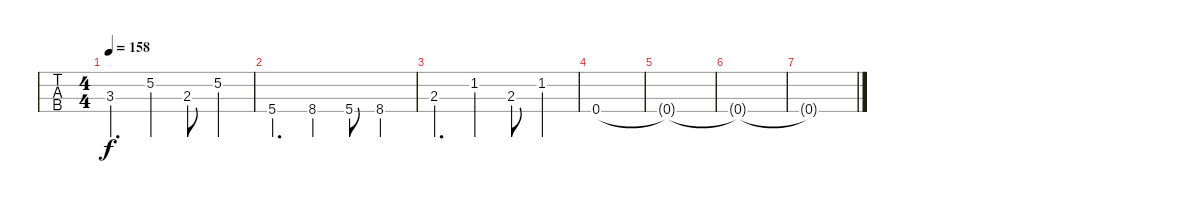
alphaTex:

\track ("   " "   ") {instrument electricbassfinger}
\staff {tabs}
\tuning (F2 C2 G1 D1) {hide}
\ts (4 4)
\tempo 158
\clef f4
\ks c
3.3.4{d dy f} 5.2.4 2.3.8 5.2.4 |
5.4.4{d} 8.4.4 5.4.8 8.4.4 |
2.3.4{d} 1.2.4 2.3.8 1.2.4 |
0.4.1 |
0.4{t}.1 |
0.4{t}.1 |
0.4{t}.1
